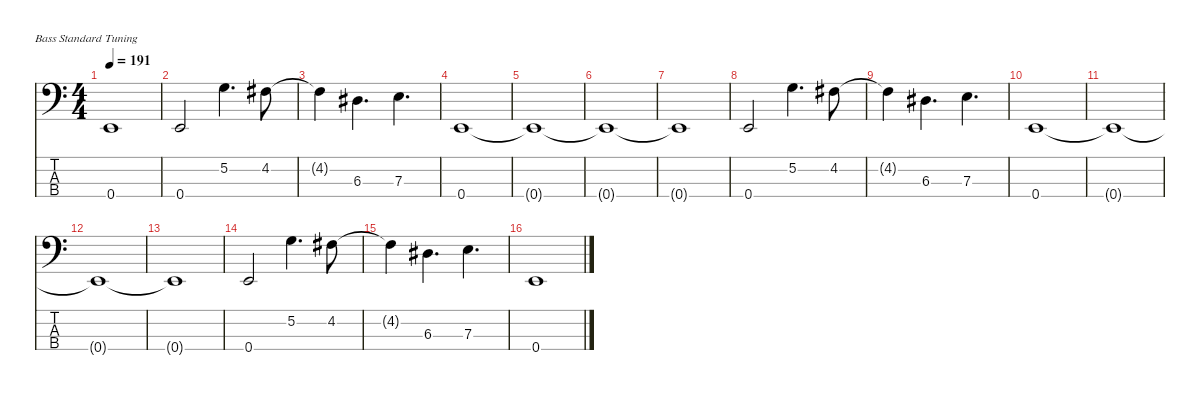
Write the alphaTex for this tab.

\defaultSystemsLayout 4
\hideDynamics
\bracketExtendMode nobrackets
\singleTrackTrackNamePolicy hidden
\multiTrackTrackNamePolicy hidden
\firstSystemTrackNameMode fullname
\firstSystemTrackNameOrientation horizontal
\otherSystemsTrackNameOrientation horizontal
\track ("Bass" "el.bs.") {instrument electricbassfinger}
\staff {score tabs}
\tuning (G2 D2 A1 E1)
\ts (4 4)
\tempo 191
\clef f4
\ks c
0.4{t}.1{dy f beam Up} |
0.4.2{beam Up} 5.2.4{d beam Down} 4.2{acc #}.8{beam Down} |
4.2{t acc #}.4{beam Down} 6.3{acc #}.4{d beam Down} 7.3.4{d beam Down} |
0.4.1{beam Up} |
0.4{t}.1{beam Up} |
0.4{t}.1{beam Up} |
0.4{t}.1{beam Up} |
0.4.2{beam Up} 5.2.4{d beam Down} 4.2{acc #}.8{beam Down} |
4.2{t acc #}.4{beam Down} 6.3{acc #}.4{d beam Down} 7.3.4{d beam Down} |
0.4.1{beam Up} |
0.4{t}.1{beam Up} |
0.4{t}.1{beam Up} |
0.4{t}.1{beam Up} |
0.4.2{beam Up} 5.2.4{d beam Down} 4.2{acc #}.8{beam Down} |
4.2{t acc #}.4{beam Down} 6.3{acc #}.4{d beam Down} 7.3.4{d beam Down} |
0.4.1{beam Up}
